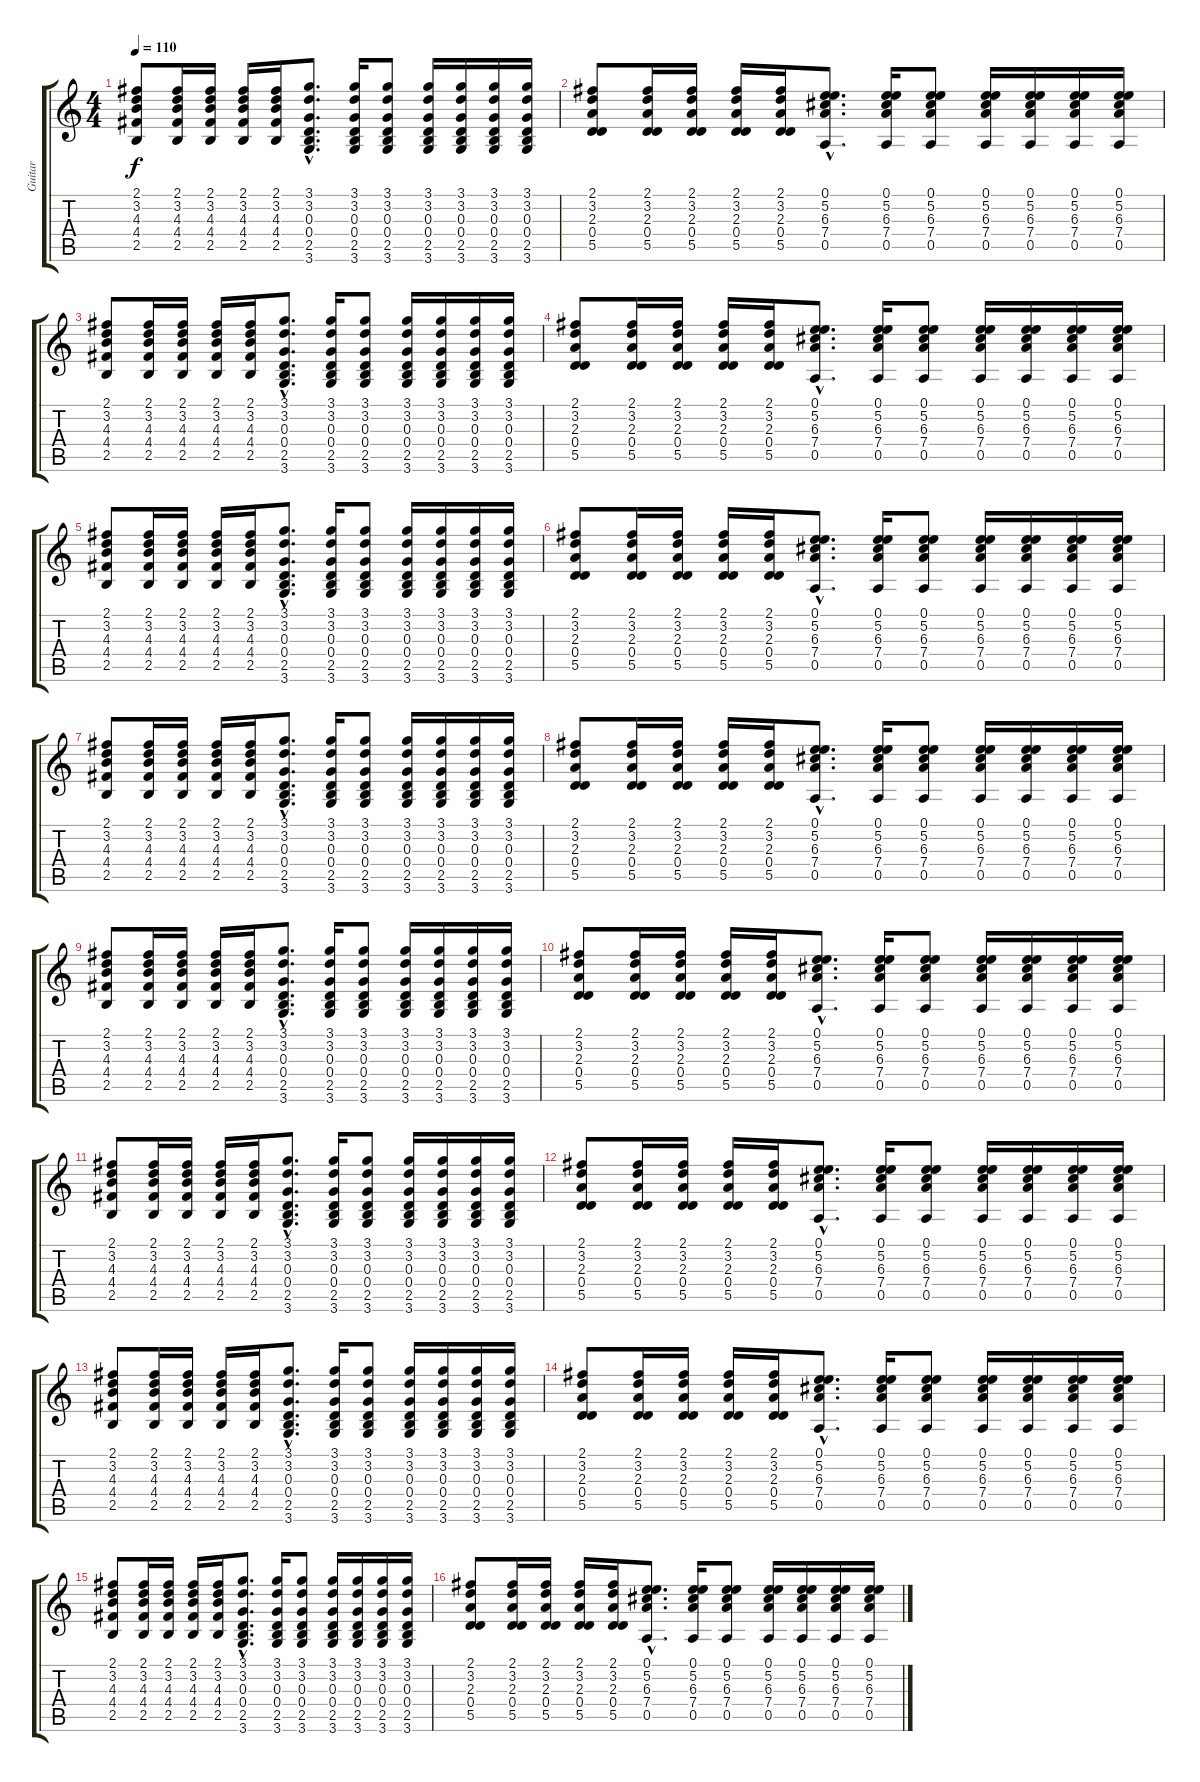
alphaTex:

\track ("Guitar" "Guitar") {instrument electricguitarclean}
\staff {score tabs}
\tuning (E4 B3 G3 D3 A2 E2) {hide}
\ts (4 4)
\tempo 110
\clef g2
\ks c
(2.1 3.2 4.3 4.4 2.5).8{dy f instrument electricguitarclean} (2.1 3.2 4.3 4.4 2.5).16 (2.1 3.2 4.3 4.4 2.5).16 (2.1 3.2 4.3 4.4 2.5).16 (2.1 3.2 4.3 4.4 2.5).16 (3.1{hac} 3.2{hac} 0.3{hac} 0.4{hac} 2.5{hac} 3.6{hac}).8{d} (3.1 3.2 0.3 0.4 2.5 3.6).16 (3.1 3.2 0.3 0.4 2.5 3.6).8 (3.1 3.2 0.3 0.4 2.5 3.6).16 (3.1 3.2 0.3 0.4 2.5 3.6).16 (3.1 3.2 0.3 0.4 2.5 3.6).16 (3.1 3.2 0.3 0.4 2.5 3.6).16 |
(2.1 3.2 2.3 0.4 5.5).8 (2.1 3.2 2.3 0.4 5.5).16 (2.1 3.2 2.3 0.4 5.5).16 (2.1 3.2 2.3 0.4 5.5).16 (2.1 3.2 2.3 0.4 5.5).16 (0.1{hac} 5.2{hac} 6.3{hac} 7.4{hac} 0.5{hac}).8{d} (0.1 5.2 6.3 7.4 0.5).16 (0.1 5.2 6.3 7.4 0.5).8 (0.1 5.2 6.3 7.4 0.5).16 (0.1 5.2 6.3 7.4 0.5).16 (0.1 5.2 6.3 7.4 0.5).16 (0.1 5.2 6.3 7.4 0.5).16 |
(2.1 3.2 4.3 4.4 2.5).8 (2.1 3.2 4.3 4.4 2.5).16 (2.1 3.2 4.3 4.4 2.5).16 (2.1 3.2 4.3 4.4 2.5).16 (2.1 3.2 4.3 4.4 2.5).16 (3.1{hac} 3.2{hac} 0.3{hac} 0.4{hac} 2.5{hac} 3.6{hac}).8{d} (3.1 3.2 0.3 0.4 2.5 3.6).16 (3.1 3.2 0.3 0.4 2.5 3.6).8 (3.1 3.2 0.3 0.4 2.5 3.6).16 (3.1 3.2 0.3 0.4 2.5 3.6).16 (3.1 3.2 0.3 0.4 2.5 3.6).16 (3.1 3.2 0.3 0.4 2.5 3.6).16 |
(2.1 3.2 2.3 0.4 5.5).8 (2.1 3.2 2.3 0.4 5.5).16 (2.1 3.2 2.3 0.4 5.5).16 (2.1 3.2 2.3 0.4 5.5).16 (2.1 3.2 2.3 0.4 5.5).16 (0.1{hac} 5.2{hac} 6.3{hac} 7.4{hac} 0.5{hac}).8{d} (0.1 5.2 6.3 7.4 0.5).16 (0.1 5.2 6.3 7.4 0.5).8 (0.1 5.2 6.3 7.4 0.5).16 (0.1 5.2 6.3 7.4 0.5).16 (0.1 5.2 6.3 7.4 0.5).16 (0.1 5.2 6.3 7.4 0.5).16 |
(2.1 3.2 4.3 4.4 2.5).8 (2.1 3.2 4.3 4.4 2.5).16 (2.1 3.2 4.3 4.4 2.5).16 (2.1 3.2 4.3 4.4 2.5).16 (2.1 3.2 4.3 4.4 2.5).16 (3.1{hac} 3.2{hac} 0.3{hac} 0.4{hac} 2.5{hac} 3.6{hac}).8{d} (3.1 3.2 0.3 0.4 2.5 3.6).16 (3.1 3.2 0.3 0.4 2.5 3.6).8 (3.1 3.2 0.3 0.4 2.5 3.6).16 (3.1 3.2 0.3 0.4 2.5 3.6).16 (3.1 3.2 0.3 0.4 2.5 3.6).16 (3.1 3.2 0.3 0.4 2.5 3.6).16 |
(2.1 3.2 2.3 0.4 5.5).8 (2.1 3.2 2.3 0.4 5.5).16 (2.1 3.2 2.3 0.4 5.5).16 (2.1 3.2 2.3 0.4 5.5).16 (2.1 3.2 2.3 0.4 5.5).16 (0.1{hac} 5.2{hac} 6.3{hac} 7.4{hac} 0.5{hac}).8{d} (0.1 5.2 6.3 7.4 0.5).16 (0.1 5.2 6.3 7.4 0.5).8 (0.1 5.2 6.3 7.4 0.5).16 (0.1 5.2 6.3 7.4 0.5).16 (0.1 5.2 6.3 7.4 0.5).16 (0.1 5.2 6.3 7.4 0.5).16 |
(2.1 3.2 4.3 4.4 2.5).8 (2.1 3.2 4.3 4.4 2.5).16 (2.1 3.2 4.3 4.4 2.5).16 (2.1 3.2 4.3 4.4 2.5).16 (2.1 3.2 4.3 4.4 2.5).16 (3.1{hac} 3.2{hac} 0.3{hac} 0.4{hac} 2.5{hac} 3.6{hac}).8{d} (3.1 3.2 0.3 0.4 2.5 3.6).16 (3.1 3.2 0.3 0.4 2.5 3.6).8 (3.1 3.2 0.3 0.4 2.5 3.6).16 (3.1 3.2 0.3 0.4 2.5 3.6).16 (3.1 3.2 0.3 0.4 2.5 3.6).16 (3.1 3.2 0.3 0.4 2.5 3.6).16 |
(2.1 3.2 2.3 0.4 5.5).8 (2.1 3.2 2.3 0.4 5.5).16 (2.1 3.2 2.3 0.4 5.5).16 (2.1 3.2 2.3 0.4 5.5).16 (2.1 3.2 2.3 0.4 5.5).16 (0.1{hac} 5.2{hac} 6.3{hac} 7.4{hac} 0.5{hac}).8{d} (0.1 5.2 6.3 7.4 0.5).16 (0.1 5.2 6.3 7.4 0.5).8 (0.1 5.2 6.3 7.4 0.5).16 (0.1 5.2 6.3 7.4 0.5).16 (0.1 5.2 6.3 7.4 0.5).16 (0.1 5.2 6.3 7.4 0.5).16 |
(2.1 3.2 4.3 4.4 2.5).8 (2.1 3.2 4.3 4.4 2.5).16 (2.1 3.2 4.3 4.4 2.5).16 (2.1 3.2 4.3 4.4 2.5).16 (2.1 3.2 4.3 4.4 2.5).16 (3.1{hac} 3.2{hac} 0.3{hac} 0.4{hac} 2.5{hac} 3.6{hac}).8{d} (3.1 3.2 0.3 0.4 2.5 3.6).16 (3.1 3.2 0.3 0.4 2.5 3.6).8 (3.1 3.2 0.3 0.4 2.5 3.6).16 (3.1 3.2 0.3 0.4 2.5 3.6).16 (3.1 3.2 0.3 0.4 2.5 3.6).16 (3.1 3.2 0.3 0.4 2.5 3.6).16 |
(2.1 3.2 2.3 0.4 5.5).8 (2.1 3.2 2.3 0.4 5.5).16 (2.1 3.2 2.3 0.4 5.5).16 (2.1 3.2 2.3 0.4 5.5).16 (2.1 3.2 2.3 0.4 5.5).16 (0.1{hac} 5.2{hac} 6.3{hac} 7.4{hac} 0.5{hac}).8{d} (0.1 5.2 6.3 7.4 0.5).16 (0.1 5.2 6.3 7.4 0.5).8 (0.1 5.2 6.3 7.4 0.5).16 (0.1 5.2 6.3 7.4 0.5).16 (0.1 5.2 6.3 7.4 0.5).16 (0.1 5.2 6.3 7.4 0.5).16 |
(2.1 3.2 4.3 4.4 2.5).8 (2.1 3.2 4.3 4.4 2.5).16 (2.1 3.2 4.3 4.4 2.5).16 (2.1 3.2 4.3 4.4 2.5).16 (2.1 3.2 4.3 4.4 2.5).16 (3.1{hac} 3.2{hac} 0.3{hac} 0.4{hac} 2.5{hac} 3.6{hac}).8{d} (3.1 3.2 0.3 0.4 2.5 3.6).16 (3.1 3.2 0.3 0.4 2.5 3.6).8 (3.1 3.2 0.3 0.4 2.5 3.6).16 (3.1 3.2 0.3 0.4 2.5 3.6).16 (3.1 3.2 0.3 0.4 2.5 3.6).16 (3.1 3.2 0.3 0.4 2.5 3.6).16 |
(2.1 3.2 2.3 0.4 5.5).8 (2.1 3.2 2.3 0.4 5.5).16 (2.1 3.2 2.3 0.4 5.5).16 (2.1 3.2 2.3 0.4 5.5).16 (2.1 3.2 2.3 0.4 5.5).16 (0.1{hac} 5.2{hac} 6.3{hac} 7.4{hac} 0.5{hac}).8{d} (0.1 5.2 6.3 7.4 0.5).16 (0.1 5.2 6.3 7.4 0.5).8 (0.1 5.2 6.3 7.4 0.5).16 (0.1 5.2 6.3 7.4 0.5).16 (0.1 5.2 6.3 7.4 0.5).16 (0.1 5.2 6.3 7.4 0.5).16 |
(2.1 3.2 4.3 4.4 2.5).8 (2.1 3.2 4.3 4.4 2.5).16 (2.1 3.2 4.3 4.4 2.5).16 (2.1 3.2 4.3 4.4 2.5).16 (2.1 3.2 4.3 4.4 2.5).16 (3.1{hac} 3.2{hac} 0.3{hac} 0.4{hac} 2.5{hac} 3.6{hac}).8{d} (3.1 3.2 0.3 0.4 2.5 3.6).16 (3.1 3.2 0.3 0.4 2.5 3.6).8 (3.1 3.2 0.3 0.4 2.5 3.6).16 (3.1 3.2 0.3 0.4 2.5 3.6).16 (3.1 3.2 0.3 0.4 2.5 3.6).16 (3.1 3.2 0.3 0.4 2.5 3.6).16 |
(2.1 3.2 2.3 0.4 5.5).8 (2.1 3.2 2.3 0.4 5.5).16 (2.1 3.2 2.3 0.4 5.5).16 (2.1 3.2 2.3 0.4 5.5).16 (2.1 3.2 2.3 0.4 5.5).16 (0.1{hac} 5.2{hac} 6.3{hac} 7.4{hac} 0.5{hac}).8{d} (0.1 5.2 6.3 7.4 0.5).16 (0.1 5.2 6.3 7.4 0.5).8 (0.1 5.2 6.3 7.4 0.5).16 (0.1 5.2 6.3 7.4 0.5).16 (0.1 5.2 6.3 7.4 0.5).16 (0.1 5.2 6.3 7.4 0.5).16 |
(2.1 3.2 4.3 4.4 2.5).8 (2.1 3.2 4.3 4.4 2.5).16 (2.1 3.2 4.3 4.4 2.5).16 (2.1 3.2 4.3 4.4 2.5).16 (2.1 3.2 4.3 4.4 2.5).16 (3.1{hac} 3.2{hac} 0.3{hac} 0.4{hac} 2.5{hac} 3.6{hac}).8{d} (3.1 3.2 0.3 0.4 2.5 3.6).16 (3.1 3.2 0.3 0.4 2.5 3.6).8 (3.1 3.2 0.3 0.4 2.5 3.6).16 (3.1 3.2 0.3 0.4 2.5 3.6).16 (3.1 3.2 0.3 0.4 2.5 3.6).16 (3.1 3.2 0.3 0.4 2.5 3.6).16 |
(2.1 3.2 2.3 0.4 5.5).8 (2.1 3.2 2.3 0.4 5.5).16 (2.1 3.2 2.3 0.4 5.5).16 (2.1 3.2 2.3 0.4 5.5).16 (2.1 3.2 2.3 0.4 5.5).16 (0.1{hac} 5.2{hac} 6.3{hac} 7.4{hac} 0.5{hac}).8{d} (0.1 5.2 6.3 7.4 0.5).16 (0.1 5.2 6.3 7.4 0.5).8 (0.1 5.2 6.3 7.4 0.5).16 (0.1 5.2 6.3 7.4 0.5).16 (0.1 5.2 6.3 7.4 0.5).16 (0.1 5.2 6.3 7.4 0.5).16
